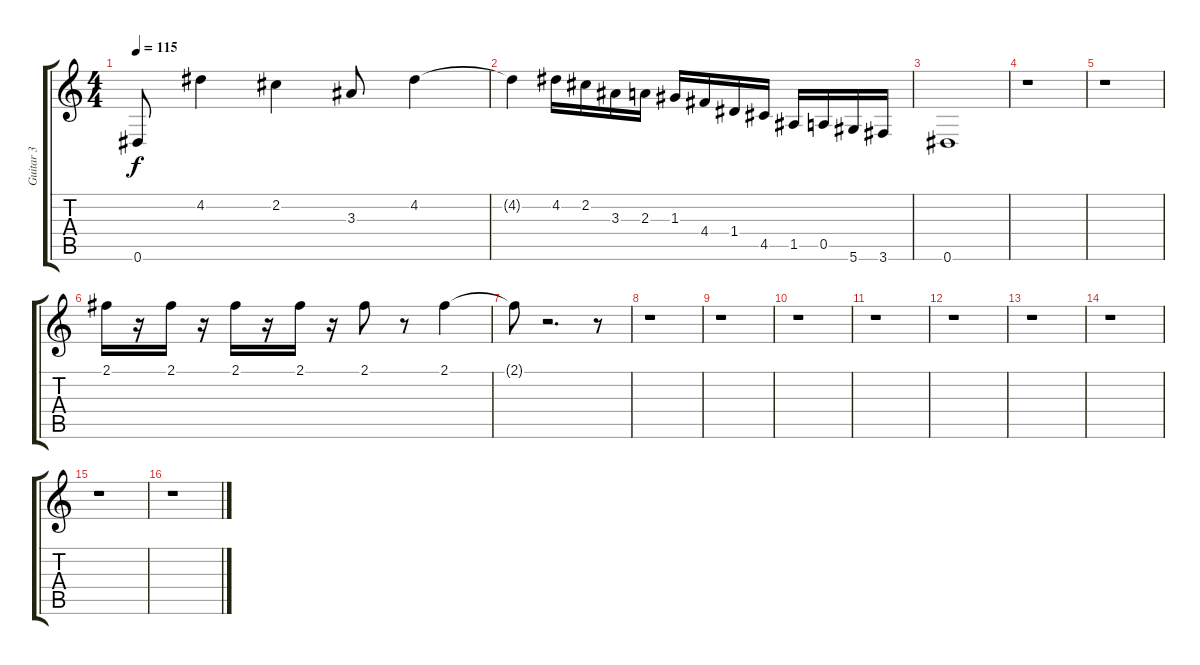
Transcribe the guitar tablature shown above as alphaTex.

\track ("Guitar 3" "Guitar 3") {instrument distortionguitar}
\staff {score tabs}
\tuning (E4 B3 G3 D3 A2 Eb2) {hide}
\ts (4 4)
\tempo 115
\clef g2
\ks c
0.6.8{dy f} 4.2.4 2.2.4 3.3.8 4.2.4 |
4.2{t}.4 4.2.16 2.2.16{volume 14} 3.3.16{volume 13} 2.3.16{volume 13} 1.3.16{volume 12} 4.4.16{volume 12} 1.4.16{volume 11} 4.5.16{volume 10} 1.5.16{volume 10} 0.5.16{volume 9} 5.6.16{volume 9} 3.6.16{volume 8} |
0.6.1{volume 8} |
r.1 |
r.1 |
2.1.16{volume 14} r.16 2.1.16 r.16 2.1.16 r.16 2.1.16 r.16 2.1.8 r.8 2.1.4 |
2.1{t}.8 r.2{d} r.8 |
r.1 |
r.1 |
r.1 |
r.1 |
r.1 |
r.1 |
r.1 |
r.1 |
r.1
